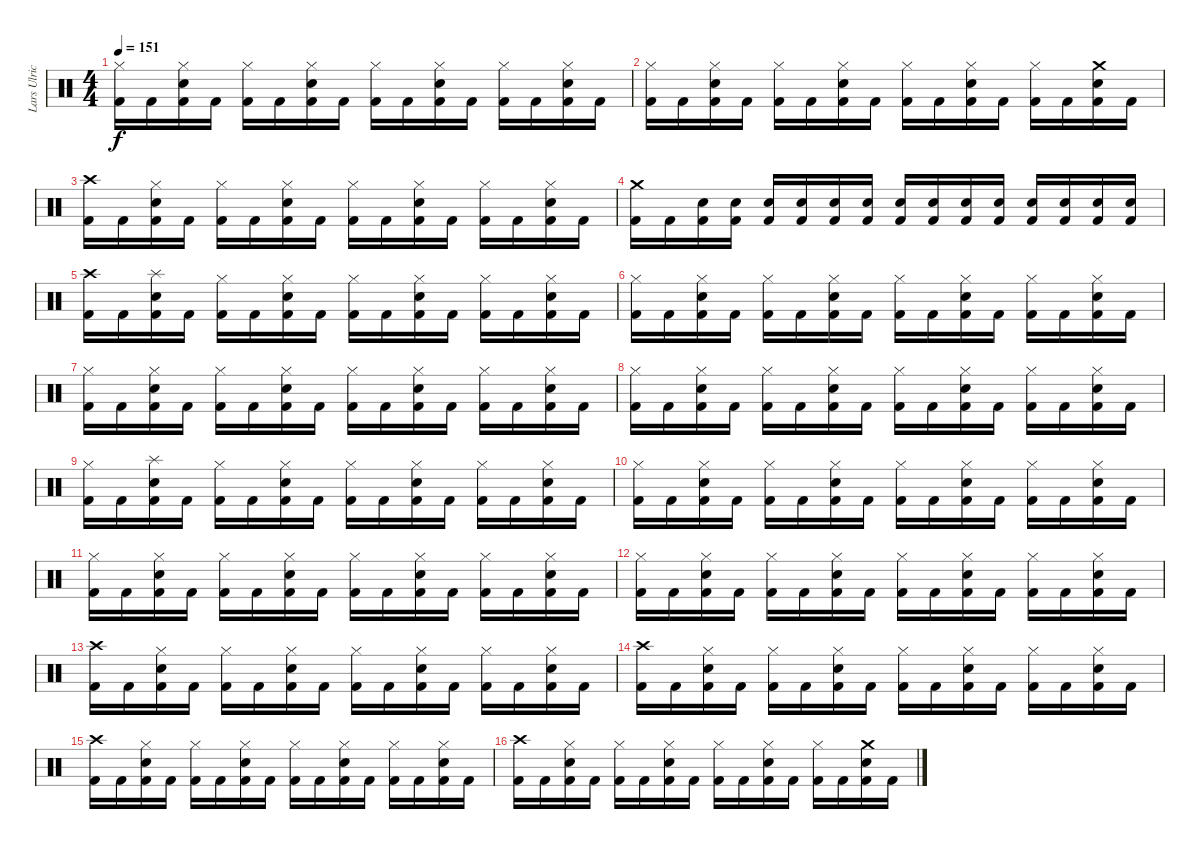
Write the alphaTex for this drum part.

\track ("Lars Ulrich" "Lars Ulric") {instrument percussion}
\staff {score}
\articulation defaults
\ts (4 4)
\tempo 151
\clef neutral
\ks c
("Hi-Hat (closed)" "Kick (hit) 2").16{dy f} "Kick (hit) 2".16 ("Hi-Hat (closed)" "Snare (hit) 2" "Kick (hit) 2").16 "Kick (hit) 2".16 ("Hi-Hat (closed)" "Kick (hit) 2").16 "Kick (hit) 2".16 ("Hi-Hat (closed)" "Snare (hit) 2" "Kick (hit) 2").16 "Kick (hit) 2".16 ("Hi-Hat (closed)" "Kick (hit) 2").16 "Kick (hit) 2".16 ("Hi-Hat (closed)" "Snare (hit) 2" "Kick (hit) 2").16 "Kick (hit) 2".16 ("Hi-Hat (closed)" "Kick (hit) 2").16 "Kick (hit) 2".16 ("Hi-Hat (closed)" "Snare (hit) 2" "Kick (hit) 2").16 "Kick (hit) 2".16 |
("Hi-Hat (closed)" "Kick (hit) 2").16 "Kick (hit) 2".16 ("Hi-Hat (closed)" "Snare (hit) 2" "Kick (hit) 2").16 "Kick (hit) 2".16 ("Hi-Hat (closed)" "Kick (hit) 2").16 "Kick (hit) 2".16 ("Hi-Hat (closed)" "Snare (hit) 2" "Kick (hit) 2").16 "Kick (hit) 2".16 ("Hi-Hat (closed)" "Kick (hit) 2").16 "Kick (hit) 2".16 ("Hi-Hat (closed)" "Snare (hit) 2" "Kick (hit) 2").16 "Kick (hit) 2".16 ("Hi-Hat (closed)" "Kick (hit) 2").16 "Kick (hit) 2".16 ("Crash medium (hit)" "Snare (hit) 2" "Kick (hit) 2").16 "Kick (hit) 2".16 |
("Crash high (hit)" "Kick (hit) 2").16 "Kick (hit) 2".16 ("Hi-Hat (closed)" "Snare (hit) 2" "Kick (hit) 2").16 "Kick (hit) 2".16 ("Hi-Hat (closed)" "Kick (hit) 2").16 "Kick (hit) 2".16 ("Hi-Hat (closed)" "Snare (hit) 2" "Kick (hit) 2").16 "Kick (hit) 2".16 ("Hi-Hat (closed)" "Kick (hit) 2").16 "Kick (hit) 2".16 ("Hi-Hat (closed)" "Snare (hit) 2" "Kick (hit) 2").16 "Kick (hit) 2".16 ("Hi-Hat (closed)" "Kick (hit) 2").16 "Kick (hit) 2".16 ("Hi-Hat (closed)" "Snare (hit) 2" "Kick (hit) 2").16 "Kick (hit) 2".16 |
("Crash medium (hit)" "Kick (hit) 2").16{volume 16} "Kick (hit) 2".16 ("Snare (hit) 2" "Kick (hit) 2").16 ("Snare (hit) 2" "Kick (hit) 2").16 ("Snare (hit) 2" "Kick (hit) 2").16 ("Snare (hit) 2" "Kick (hit) 2").16 ("Snare (hit) 2" "Kick (hit) 2").16 ("Snare (hit) 2" "Kick (hit) 2").16 ("Snare (hit) 2" "Kick (hit) 2").16 ("Snare (hit) 2" "Kick (hit) 2").16 ("Snare (hit) 2" "Kick (hit) 2").16 ("Snare (hit) 2" "Kick (hit) 2").16 ("Snare (hit) 2" "Kick (hit) 2").16 ("Snare (hit) 2" "Kick (hit) 2").16 ("Snare (hit) 2" "Kick (hit) 2").16 ("Snare (hit) 2" "Kick (hit) 2").16 |
("Crash high (hit)" "Kick (hit) 2").16 "Kick (hit) 2".16 ("Splash (hit)" "Snare (hit) 2" "Kick (hit) 2").16 "Kick (hit) 2".16 ("Hi-Hat (closed)" "Kick (hit) 2").16 "Kick (hit) 2".16 ("Hi-Hat (closed)" "Snare (hit) 2" "Kick (hit) 2").16 "Kick (hit) 2".16 ("Hi-Hat (closed)" "Kick (hit) 2").16 "Kick (hit) 2".16 ("Hi-Hat (closed)" "Snare (hit) 2" "Kick (hit) 2").16 "Kick (hit) 2".16 ("Hi-Hat (closed)" "Kick (hit) 2").16 "Kick (hit) 2".16 ("Hi-Hat (closed)" "Snare (hit) 2" "Kick (hit) 2").16 "Kick (hit) 2".16 |
("Hi-Hat (closed)" "Kick (hit) 2").16 "Kick (hit) 2".16 ("Hi-Hat (closed)" "Snare (hit) 2" "Kick (hit) 2").16 "Kick (hit) 2".16 ("Hi-Hat (closed)" "Kick (hit) 2").16 "Kick (hit) 2".16 ("Hi-Hat (closed)" "Snare (hit) 2" "Kick (hit) 2").16 "Kick (hit) 2".16 ("Hi-Hat (closed)" "Kick (hit) 2").16 "Kick (hit) 2".16 ("Hi-Hat (closed)" "Snare (hit) 2" "Kick (hit) 2").16 "Kick (hit) 2".16 ("Hi-Hat (closed)" "Kick (hit) 2").16 "Kick (hit) 2".16 ("Hi-Hat (closed)" "Snare (hit) 2" "Kick (hit) 2").16 "Kick (hit) 2".16 |
("Hi-Hat (closed)" "Kick (hit) 2").16 "Kick (hit) 2".16 ("Hi-Hat (closed)" "Snare (hit) 2" "Kick (hit) 2").16 "Kick (hit) 2".16 ("Hi-Hat (closed)" "Kick (hit) 2").16 "Kick (hit) 2".16 ("Hi-Hat (closed)" "Snare (hit) 2" "Kick (hit) 2").16 "Kick (hit) 2".16 ("Hi-Hat (closed)" "Kick (hit) 2").16 "Kick (hit) 2".16 ("Hi-Hat (closed)" "Snare (hit) 2" "Kick (hit) 2").16 "Kick (hit) 2".16 ("Hi-Hat (closed)" "Kick (hit) 2").16 "Kick (hit) 2".16 ("Hi-Hat (closed)" "Snare (hit) 2" "Kick (hit) 2").16 "Kick (hit) 2".16 |
("Hi-Hat (closed)" "Kick (hit) 2").16 "Kick (hit) 2".16 ("Hi-Hat (closed)" "Snare (hit) 2" "Kick (hit) 2").16 "Kick (hit) 2".16 ("Hi-Hat (closed)" "Kick (hit) 2").16 "Kick (hit) 2".16 ("Hi-Hat (closed)" "Snare (hit) 2" "Kick (hit) 2").16 "Kick (hit) 2".16 ("Hi-Hat (closed)" "Kick (hit) 2").16 "Kick (hit) 2".16 ("Hi-Hat (closed)" "Snare (hit) 2" "Kick (hit) 2").16 "Kick (hit) 2".16 ("Hi-Hat (closed)" "Kick (hit) 2").16 "Kick (hit) 2".16 ("Hi-Hat (closed)" "Snare (hit) 2" "Kick (hit) 2").16 "Kick (hit) 2".16 |
("Hi-Hat (closed)" "Kick (hit) 2").16 "Kick (hit) 2".16 ("Splash (hit)" "Snare (hit) 2" "Kick (hit) 2").16 "Kick (hit) 2".16 ("Hi-Hat (closed)" "Kick (hit) 2").16 "Kick (hit) 2".16 ("Hi-Hat (closed)" "Snare (hit) 2" "Kick (hit) 2").16 "Kick (hit) 2".16 ("Hi-Hat (closed)" "Kick (hit) 2").16 "Kick (hit) 2".16 ("Hi-Hat (closed)" "Snare (hit) 2" "Kick (hit) 2").16 "Kick (hit) 2".16 ("Hi-Hat (closed)" "Kick (hit) 2").16 "Kick (hit) 2".16 ("Hi-Hat (closed)" "Snare (hit) 2" "Kick (hit) 2").16 "Kick (hit) 2".16 |
("Hi-Hat (closed)" "Kick (hit) 2").16 "Kick (hit) 2".16 ("Hi-Hat (closed)" "Snare (hit) 2" "Kick (hit) 2").16 "Kick (hit) 2".16 ("Hi-Hat (closed)" "Kick (hit) 2").16 "Kick (hit) 2".16 ("Hi-Hat (closed)" "Snare (hit) 2" "Kick (hit) 2").16 "Kick (hit) 2".16 ("Hi-Hat (closed)" "Kick (hit) 2").16 "Kick (hit) 2".16 ("Hi-Hat (closed)" "Snare (hit) 2" "Kick (hit) 2").16 "Kick (hit) 2".16 ("Hi-Hat (closed)" "Kick (hit) 2").16 "Kick (hit) 2".16 ("Hi-Hat (closed)" "Snare (hit) 2" "Kick (hit) 2").16 "Kick (hit) 2".16 |
("Hi-Hat (closed)" "Kick (hit) 2").16 "Kick (hit) 2".16 ("Hi-Hat (closed)" "Snare (hit) 2" "Kick (hit) 2").16 "Kick (hit) 2".16 ("Hi-Hat (closed)" "Kick (hit) 2").16 "Kick (hit) 2".16 ("Hi-Hat (closed)" "Snare (hit) 2" "Kick (hit) 2").16 "Kick (hit) 2".16 ("Hi-Hat (closed)" "Kick (hit) 2").16 "Kick (hit) 2".16 ("Hi-Hat (closed)" "Snare (hit) 2" "Kick (hit) 2").16 "Kick (hit) 2".16 ("Hi-Hat (closed)" "Kick (hit) 2").16 "Kick (hit) 2".16 ("Hi-Hat (closed)" "Snare (hit) 2" "Kick (hit) 2").16 "Kick (hit) 2".16 |
("Hi-Hat (closed)" "Kick (hit) 2").16 "Kick (hit) 2".16 ("Hi-Hat (closed)" "Snare (hit) 2" "Kick (hit) 2").16 "Kick (hit) 2".16 ("Hi-Hat (closed)" "Kick (hit) 2").16 "Kick (hit) 2".16 ("Hi-Hat (closed)" "Snare (hit) 2" "Kick (hit) 2").16 "Kick (hit) 2".16 ("Hi-Hat (closed)" "Kick (hit) 2").16 "Kick (hit) 2".16 ("Hi-Hat (closed)" "Snare (hit) 2" "Kick (hit) 2").16 "Kick (hit) 2".16 ("Hi-Hat (closed)" "Kick (hit) 2").16 "Kick (hit) 2".16 ("Hi-Hat (closed)" "Snare (hit) 2" "Kick (hit) 2").16 "Kick (hit) 2".16 |
("Crash high (hit)" "Kick (hit) 2").16 "Kick (hit) 2".16 ("Hi-Hat (closed)" "Snare (hit) 2" "Kick (hit) 2").16 "Kick (hit) 2".16 ("Hi-Hat (closed)" "Kick (hit) 2").16 "Kick (hit) 2".16 ("Hi-Hat (closed)" "Snare (hit) 2" "Kick (hit) 2").16 "Kick (hit) 2".16 ("Hi-Hat (closed)" "Kick (hit) 2").16 "Kick (hit) 2".16 ("Hi-Hat (closed)" "Snare (hit) 2" "Kick (hit) 2").16 "Kick (hit) 2".16 ("Hi-Hat (closed)" "Kick (hit) 2").16 "Kick (hit) 2".16 ("Hi-Hat (closed)" "Snare (hit) 2" "Kick (hit) 2").16 "Kick (hit) 2".16 |
("Crash high (hit)" "Kick (hit) 2").16 "Kick (hit) 2".16 ("Hi-Hat (closed)" "Snare (hit) 2" "Kick (hit) 2").16 "Kick (hit) 2".16 ("Hi-Hat (closed)" "Kick (hit) 2").16 "Kick (hit) 2".16 ("Hi-Hat (closed)" "Snare (hit) 2" "Kick (hit) 2").16 "Kick (hit) 2".16 ("Hi-Hat (closed)" "Kick (hit) 2").16 "Kick (hit) 2".16 ("Hi-Hat (closed)" "Snare (hit) 2" "Kick (hit) 2").16 "Kick (hit) 2".16 ("Hi-Hat (closed)" "Kick (hit) 2").16 "Kick (hit) 2".16 ("Hi-Hat (closed)" "Snare (hit) 2" "Kick (hit) 2").16 "Kick (hit) 2".16 |
("Crash high (hit)" "Kick (hit) 2").16 "Kick (hit) 2".16 ("Hi-Hat (closed)" "Snare (hit) 2" "Kick (hit) 2").16 "Kick (hit) 2".16 ("Hi-Hat (closed)" "Kick (hit) 2").16 "Kick (hit) 2".16 ("Hi-Hat (closed)" "Snare (hit) 2" "Kick (hit) 2").16 "Kick (hit) 2".16 ("Hi-Hat (closed)" "Kick (hit) 2").16 "Kick (hit) 2".16 ("Hi-Hat (closed)" "Snare (hit) 2" "Kick (hit) 2").16 "Kick (hit) 2".16 ("Hi-Hat (closed)" "Kick (hit) 2").16 "Kick (hit) 2".16 ("Hi-Hat (closed)" "Snare (hit) 2" "Kick (hit) 2").16 "Kick (hit) 2".16 |
("Crash high (hit)" "Kick (hit) 2").16 "Kick (hit) 2".16 ("Hi-Hat (closed)" "Snare (hit) 2" "Kick (hit) 2").16 "Kick (hit) 2".16 ("Hi-Hat (closed)" "Kick (hit) 2").16 "Kick (hit) 2".16 ("Hi-Hat (closed)" "Snare (hit) 2" "Kick (hit) 2").16 "Kick (hit) 2".16 ("Hi-Hat (closed)" "Kick (hit) 2").16 "Kick (hit) 2".16 ("Hi-Hat (closed)" "Snare (hit) 2" "Kick (hit) 2").16 "Kick (hit) 2".16 ("Hi-Hat (closed)" "Kick (hit) 2").16 "Kick (hit) 2".16 ("Crash medium (hit)" "Snare (hit) 2" "Kick (hit) 2").16 "Kick (hit) 2".16
